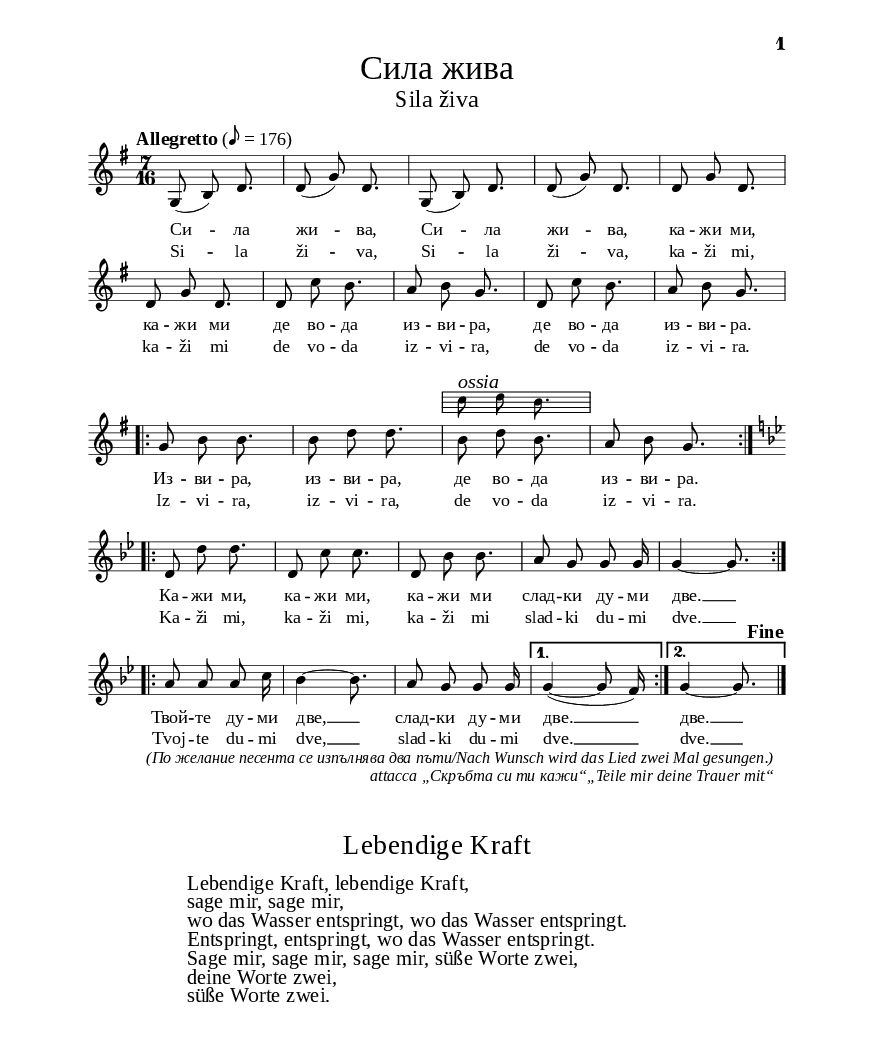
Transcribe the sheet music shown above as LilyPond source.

\version "2.24.3"

% include paper part and global functions
\include "include/globals.ily"

\bookpart {
  \label #'ref076_2
  \tocItem \markup "Сила жива – Sila živa"
  \include "include/bookpart-paper.ily"
  \score {
    \include "include/score-layout.ily"

    \new Staff = main \absolute {
      \clef treble
      \key g \major
      \time 7/16
      \tempoFunc "Allegretto" 8 "176"
      \autoBeamOff


      g8 ( b ) d'8. | d'8 ( g' ) d'8. | g8 ( b ) d'8. | d'8 ( g' ) d'8. | d'8 g' d'8. \break | % 6

      d'8 g' d'8. | d'8 c'' b'8. | a'8 b' g'8. | d'8 c'' b'8. | a'8 b' g'8. \break |

      \bar ".|:-|"  g'8 b' b'8. | b'8 d'' d''8. |


      <<
        { b'8 d''8 b'8. }

        \new Staff \with {
          \override VerticalAxisGroup.default-staff-staff-spacing =
          #'((basic-distance . 5.2)
             (padding . -10))
          \remove "Time_signature_engraver"
          alignAboveContext = #"main"
          fontSize = #-1
          \override StaffSymbol.staff-space = #(magstep -3)
          \override StaffSymbol.thickness = #(magstep -3)
          firstClef = ##f
        }
        {\autoBeamOff c''8 ^\markup { \huge \italic "ossia" }  d''8 b'8.}
      >>



      | a'8 b' g'8. \bar ":.|.:" \break

      \key g \minor \repeat volta 2 { d'8 d'' d''8. | d'8 c'' c''8. | d'8 bes' bes'8. | a'8 g' g' g'16 | g'4 ~ g'8. } \break |

      \repeat volta 2 { a'8 a' a' c''16 | bes'4 ~ bes'8. | a'8 g' g' g'16 |}
      \alternative { {  g'4 ( ~ g'8 f'16 )  | } { g'4~\tempo "   Fine" g'8. | \bar "|."} }


    }

    \addlyrics {
      Си -- ла жи
      -- ва, Си -- ла жи -- ва, ка -- жи ми, ка -- жи
      ми де во -- да из -- ви -- ра, де во -- да из
      -- ви -- ра. Из -- ви -- ра, из -- ви -- ра, де
      во -- да из -- ви -- ра. Ка -- жи ми, ка -- жи
      ми, ка -- жи ми слад -- ки ду -- ми две. __ Твой --
      те ду -- ми две, __ слад -- ки ду -- ми две. __
      две. __}


      \addlyrics {
        Si -- la ži
        -- va, Si -- la ži -- va, ka -- ži mi, ka -- ži
        mi de vo -- da iz -- vi -- ra, de vo -- da iz
        -- vi -- ra. Iz -- vi -- ra, iz -- vi -- ra, de
        vo -- da iz -- vi -- ra. Ka -- ži mi, ka -- ži
        mi, ka -- ži mi slad -- ki du -- mi dve. __ Tvoj --
        te du -- mi dve, __ slad -- ki du -- mi dve. __
        dve. __}

        \header {
          title = \titleFunc "Сила жива" "Sila živa"
        }

        \midi{}

      } % score

      \markup \italic \dc-one-nobold "(По желание песента се изпълнява два пъти/Nach Wunsch wird das Lied zwei Mal gesungen.)"
      \markup \italic \dc-one-nobold "attacca „Скръбта си ти кажи“„Teile mir deine Trauer mit“"

      \markup \empty-two


      % include foreign translation(s) of the song
      \version "2.24.3"

\markup \fill-line { \fontsize #deTitleFontSize "Lebendige Kraft" }
\markup \null
\markup \null
\markup \fontsize #deCoupletFontSize {
  \hspace #12
  \override #`(baseline-skip . ,deCoupletBaselineSkip)

  \column {

    \line { " " Lebendige Kraft, lebendige Kraft, }

    \line { " " sage mir, sage mir,}

    \line { " " wo das Wasser entspringt, wo das Wasser entspringt.}

    \line { " " Entspringt, entspringt, wo das Wasser entspringt.}

    \line { " " Sage mir, sage mir, sage mir, süße Worte zwei,}

    \line { " " deine Worte zwei,}

    \line { " " süße Worte zwei.}




  }


}


    } % bookpart
